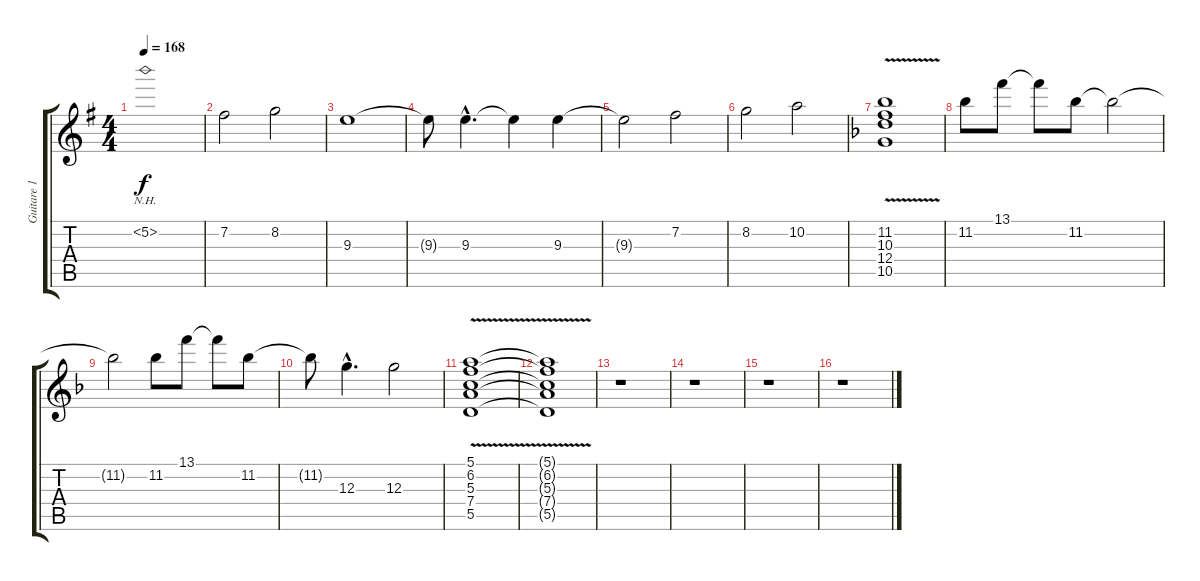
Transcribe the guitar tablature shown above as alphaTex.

\track ("Guitare 1" "Guitare 1") {instrument electricguitarclean}
\staff {score tabs}
\tuning (E4 B3 G3 D3 A2 E2) {hide}
\ts (4 4)
\tempo 168
\clef g2
\ks g
5.2{nh}.1{dy f} |
7.2.2 8.2.2 |
9.3.1 |
9.3{t}.8 9.3{hac}.4{d} 9.3{t}.4 9.3.4 |
9.3{t}.2 7.2.2 |
8.2.2 10.2.2 |
\ks f
(11.2{v} 10.3{v} 12.4{v} 10.5{v}).1 |
11.2.8 13.1.8 13.1{t}.8 11.2.8 11.2{t}.2 |
11.2{t}.2 11.2.8 13.1.8 13.1{t}.8 11.2.8 |
11.2{t}.8 12.3{hac}.4{d} 12.3.2 |
(5.1{v} 6.2{v} 5.3{v} 7.4{v} 5.5{v}).1 |
(5.1{t} 6.2{t} 5.3{t} 7.4{t} 5.5{t}).1 |
r.1 |
r.1 |
r.1 |
r.1
